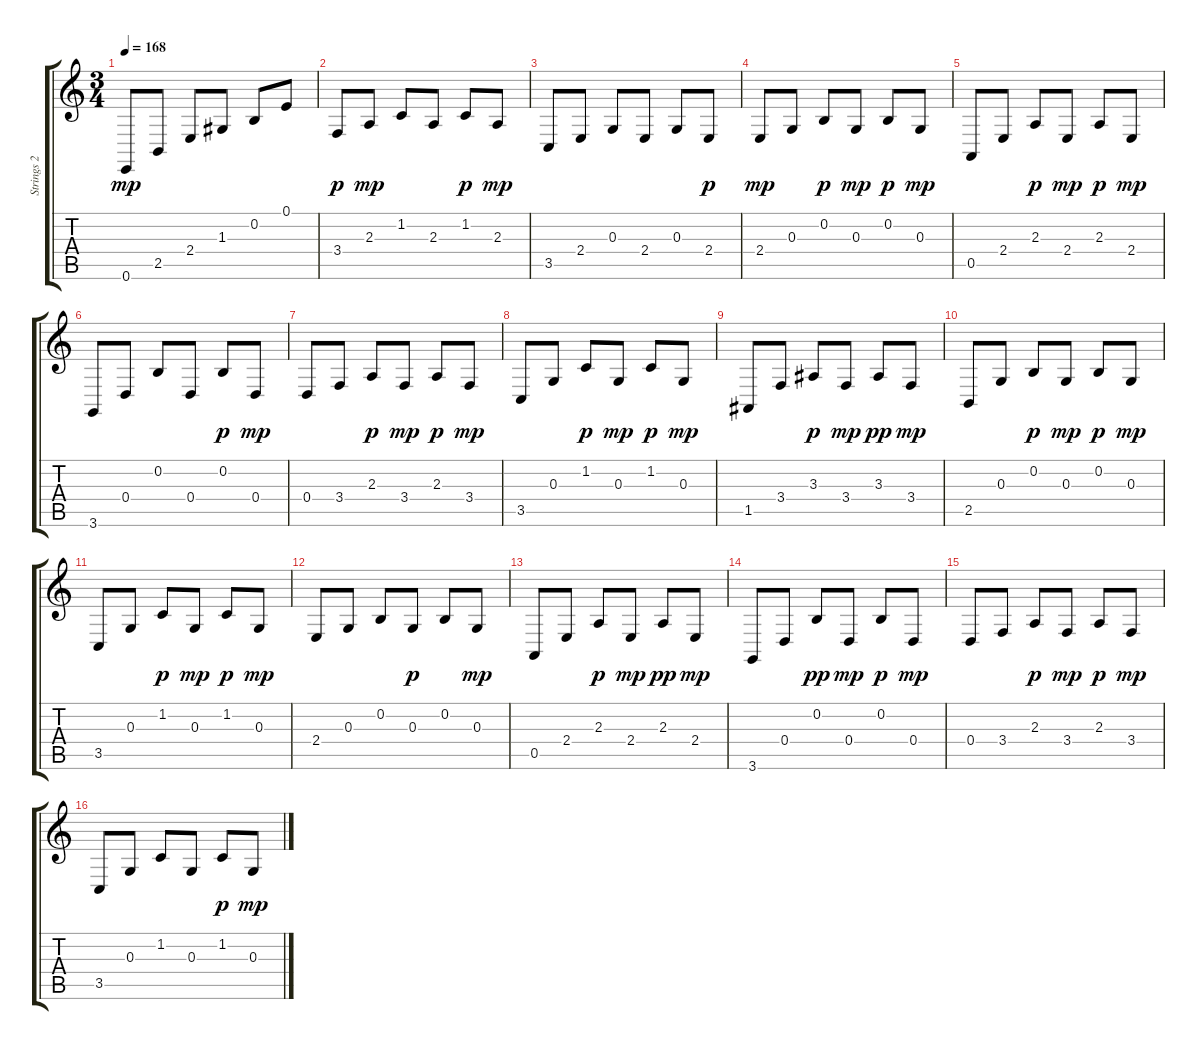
\track ("Strings 2" "Strings 2") {instrument stringensemble1}
\staff {score tabs}
\tuning (E4 B3 G3 D3 A2 E2) {hide}
\ts (3 4)
\tempo 168
\clef g2
\ks c
0.6.8{dy mp} 2.5.8 2.4.8 1.3.8 0.2.8 0.1.8 |
3.4.8{dy p} 2.3.8{dy mp} 1.2.8 2.3.8 1.2.8{dy p} 2.3.8{dy mp} |
3.5.8 2.4.8 0.3.8 2.4.8 0.3.8 2.4.8{dy p} |
2.4.8{dy mp} 0.3.8 0.2.8{dy p} 0.3.8{dy mp} 0.2.8{dy p} 0.3.8{dy mp} |
0.5.8 2.4.8 2.3.8{dy p} 2.4.8{dy mp} 2.3.8{dy p} 2.4.8{dy mp} |
3.6.8 0.4.8 0.2.8 0.4.8 0.2.8{dy p} 0.4.8{dy mp} |
0.4.8 3.4.8 2.3.8{dy p} 3.4.8{dy mp} 2.3.8{dy p} 3.4.8{dy mp} |
3.5.8 0.3.8 1.2.8{dy p} 0.3.8{dy mp} 1.2.8{dy p} 0.3.8{dy mp} |
1.5.8 3.4.8 3.3.8{dy p} 3.4.8{dy mp} 3.3.8{dy pp} 3.4.8{dy mp} |
2.5.8 0.3.8 0.2.8{dy p} 0.3.8{dy mp} 0.2.8{dy p} 0.3.8{dy mp} |
3.5.8 0.3.8 1.2.8{dy p} 0.3.8{dy mp} 1.2.8{dy p} 0.3.8{dy mp} |
2.4.8 0.3.8 0.2.8 0.3.8{dy p} 0.2.8 0.3.8{dy mp} |
0.5.8 2.4.8 2.3.8{dy p} 2.4.8{dy mp} 2.3.8{dy pp} 2.4.8{dy mp} |
3.6.8 0.4.8 0.2.8{dy pp} 0.4.8{dy mp} 0.2.8{dy p} 0.4.8{dy mp} |
0.4.8 3.4.8 2.3.8{dy p} 3.4.8{dy mp} 2.3.8{dy p} 3.4.8{dy mp} |
3.5.8 0.3.8 1.2.8 0.3.8 1.2.8{dy p} 0.3.8{dy mp}
